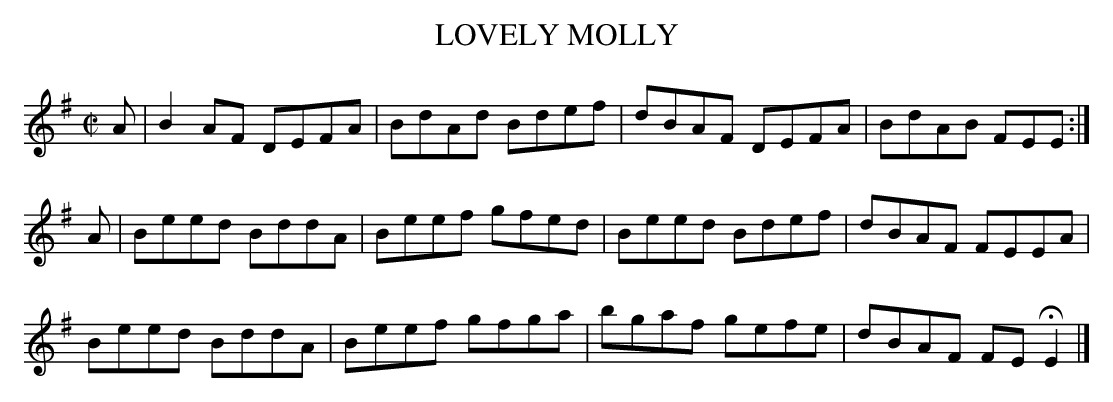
X:1
T:LOVELY MOLLY
M:C|
L:1/8
K:Em
A|B2AF DEFA|BdAd Bdef|dBAF DEFA|BdAB FEE:|
A|Beed BddA|Beef gfed|Beed Bdef|dBAF FEEA|
Beed BddA|Beef gfga|bgaf gefe|dBAF FEHE2|]
